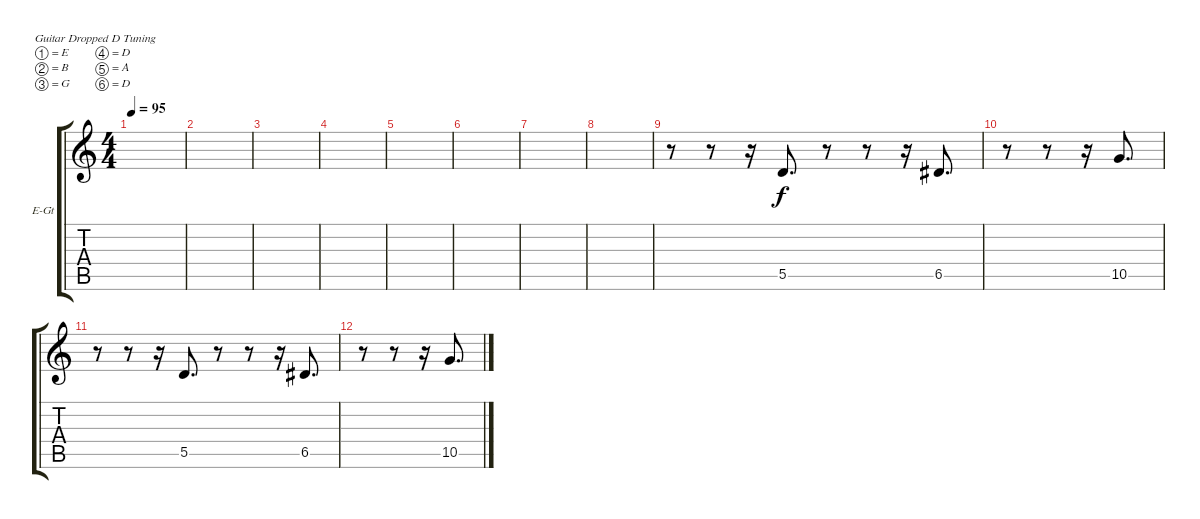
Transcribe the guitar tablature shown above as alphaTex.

\defaultSystemsLayout 4
\bracketExtendMode groupsimilarinstruments
\firstSystemTrackNameOrientation horizontal
\otherSystemsTrackNameOrientation horizontal
\track ("Electric Guitar" "E-Gt") {instrument electricguitarclean}
\staff {score tabs}
\tuning (E4 B3 G3 D3 A2 D2)
\ts (4 4)
\tempo 95
\clef g2
\scale
0.485477
\ks c
|
\scale
0.257261 |
\scale
0.257261 |
\scale
0.333333 |
\scale
0.333333 |
\scale
0.333333 |
\scale
0.333333 |
\scale
0.333333 |
\scale
0.333333 r.8 r.8 r.16 5.5.8{d} r.8 r.8 r.16 6.5.8{d} |
\scale
0.333333 r.8 r.8 r.16 10.5.8{d} |
\scale
0.333333 r.8 r.8 r.16 5.5.8{d} r.8 r.8 r.16 6.5.8{d} |
\scale
0.333333 r.8 r.8 r.16 10.5.8{d} |
\scale
0.333333 |
\scale
0.333333 |
\scale
0.333333 |
\scale
0.333333
